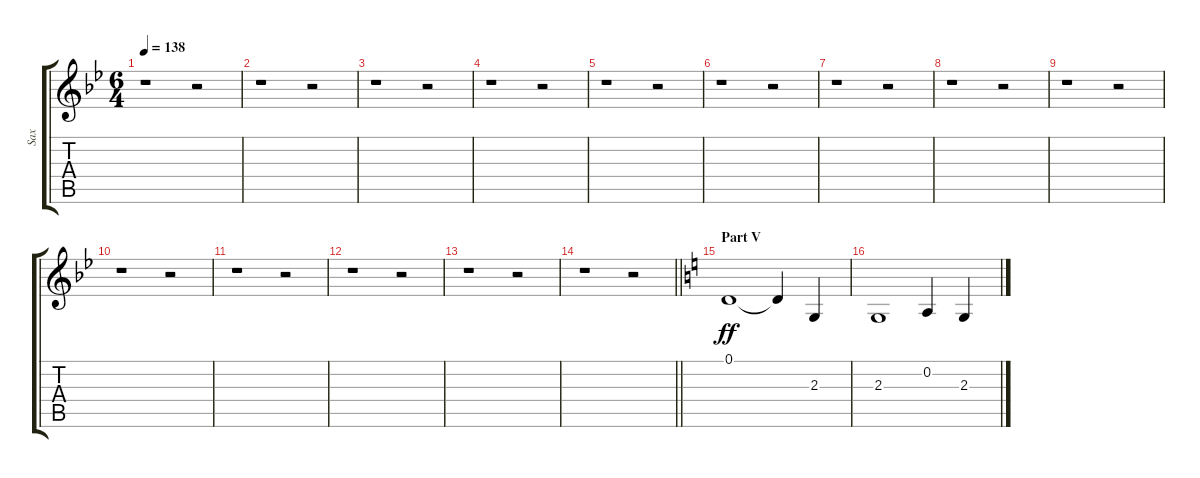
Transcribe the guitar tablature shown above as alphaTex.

\track ("Sax" "Sax") {instrument baritonesax}
\staff {score tabs}
\tuning (D4 A3 F3 C3 G2 D2) {hide}
\ts (6 4)
\tempo 138
\clef g2
\ks gminor
r.1{dy ff} r.2 |
r.1 r.2 |
r.1 r.2 |
r.1 r.2 |
r.1 r.2 |
r.1 r.2 |
r.1 r.2 |
r.1 r.2 |
r.1 r.2 |
r.1 r.2 |
r.1 r.2 |
r.1 r.2 |
r.1 r.2 |
\barLineRight lightlight
r.1 r.2 |
\section ("" "Part V")
\ks c
0.1.1 0.1{t}.4 2.3.4 |
2.3.1 0.2.4 2.3.4
